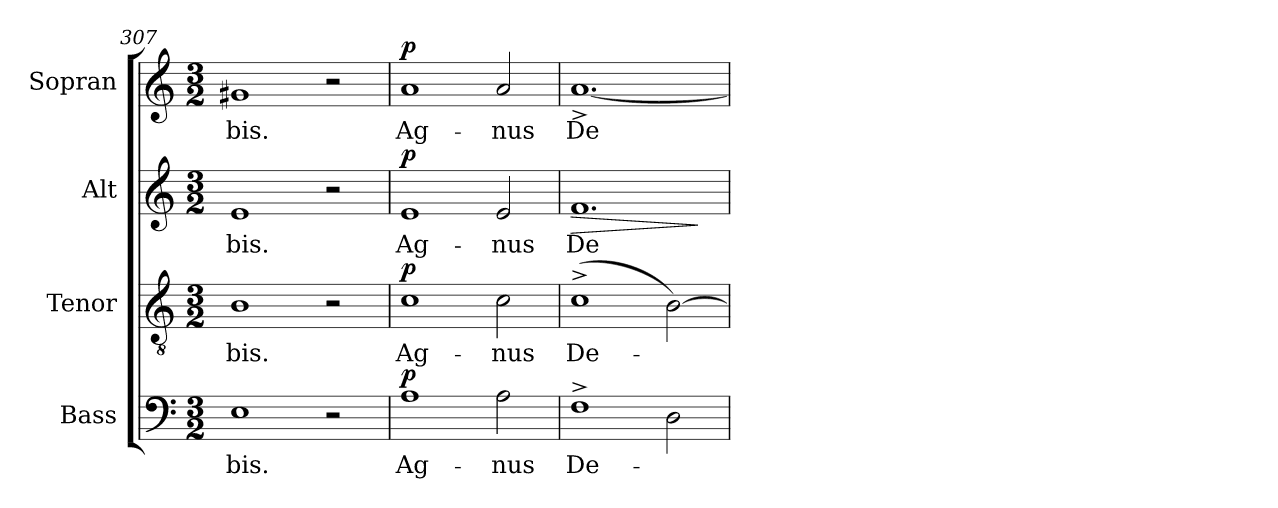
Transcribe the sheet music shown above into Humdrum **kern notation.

**kern	**text	**dynam	**kern	**text	**dynam	**kern	**text	**dynam	**kern	**text	**dynam
*part4	*part4	*part4	*part3	*part3	*part3	*part2	*part2	*part2	*part1	*part1	*part1
*staff4	*staff4	*staff4	*staff3	*staff3	*staff3	*staff2	*staff2	*staff2	*staff1	*staff1	*staff1
*I"Bass	*	*	*I"Tenor	*	*	*I"Alt	*	*	*I"Sopran	*	*
*I'B.	*	*	*I'T.	*	*	*I'A.	*	*	*I'S.	*	*
*clefF4	*	*	*clefGv2	*	*	*clefG2	*	*	*clefG2	*	*
*k[]	*	*	*k[]	*	*	*k[]	*	*	*k[]	*	*
*C:	*	*	*C:	*	*	*C:	*	*	*C:	*	*
*M3/2	*	*	*M3/2	*	*	*M3/2	*	*	*M3/2	*	*
=307	=307	=307	=307	=307	=307	=307	=307	=307	=307	=307	=307
!	!LO:LY:b	!	!	!LO:LY:b	!	!	!LO:LY:b	!	!	!LO:LY:b	!
1E	-bis.	.	1B	-bis.	.	1e	-bis.	.	1g#X	-bis.	.
2r	.	.	2r	.	.	2r	.	.	2r	.	.
=308	=308	=308	=308	=308	=308	=308	=308	=308	=308	=308	=308
!	!LO:LY:b	!LO:DY:a	!	!LO:LY:b	!LO:DY:a	!	!LO:LY:b	!LO:DY:a	!	!LO:LY:b	!LO:DY:a
1A	Ag-	p	1c	Ag-	p	1e	Ag-	p	1a	Ag-	p
!	!LO:LY:b	!	!	!LO:LY:b	!	!	!LO:LY:b	!	!	!LO:LY:b	!
2A\	-nus	.	2c\	-nus	.	2e/	-nus	.	2a/	-nus	.
=309	=309	=309	=309	=309	=309	=309	=309	=309	=309	=309	=309
!	!LO:LY:b	!	!	!LO:LY:b	!	!	!LO:LY:b	!LO:HP:b	!	!LO:LY:b	!
1F^>	De-	.	(>1c^>	De-	.	1.f	De-	>	[1.a^>	De-	.
2D\	.	.	[2B\)	.	.	.	.	.	.	.	.
.	.	.	.	.	.	.	.	]	.	.	.
=	=	=	=	=	=	=	=	=	=	=	=
*-	*-	*-	*-	*-	*-	*-	*-	*-	*-	*-	*-
